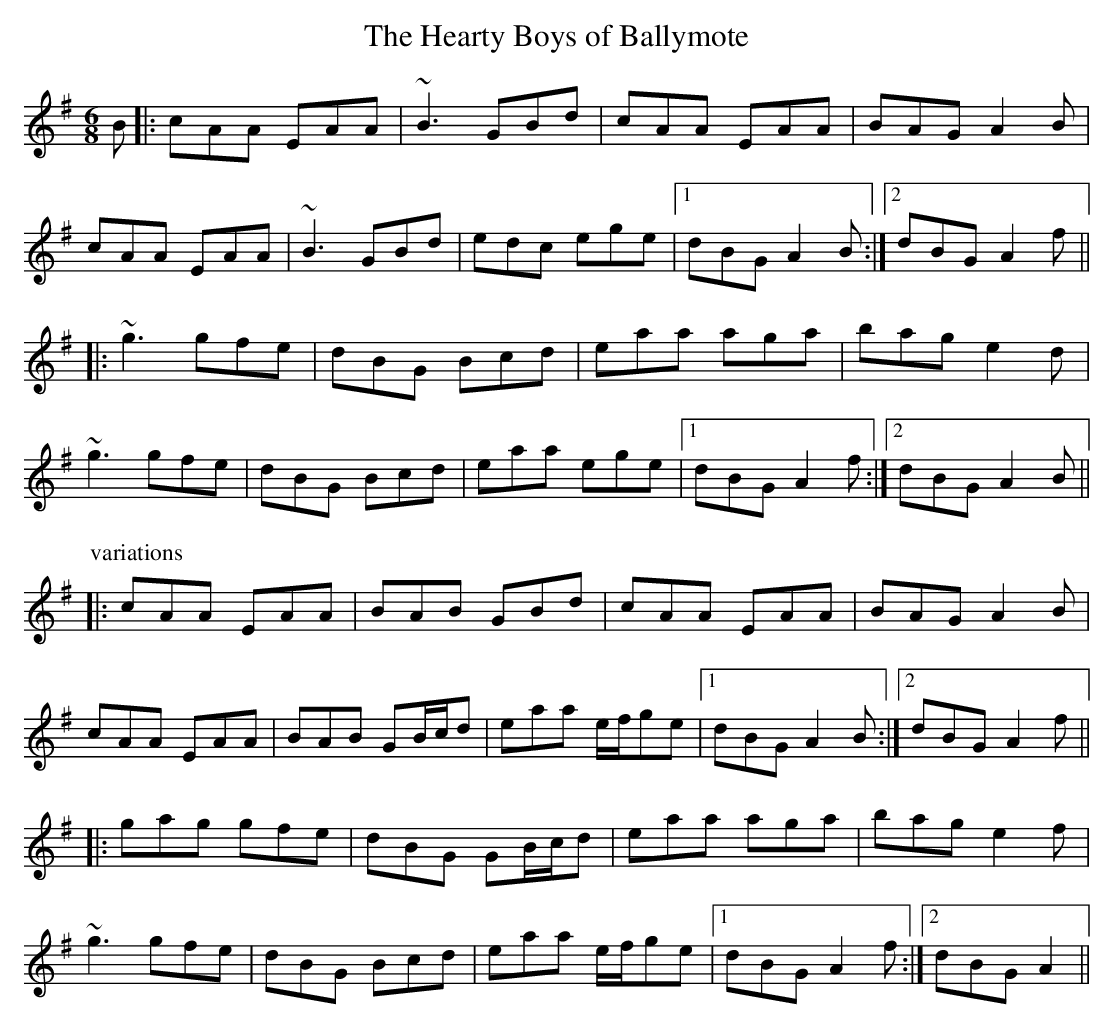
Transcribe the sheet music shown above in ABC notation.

X:1
T:Hearty Boys of Ballymote, The
M:6/8
K:Ador
B |: cAA EAA | ~B3 GBd | cAA EAA | BAG A2B |
cAA EAA | ~B3 GBd | edc ege |1 dBG A2B :|2 dBG A2f ||
|: ~g3 gfe | dBG Bcd | eaa aga | bag e2d |
~g3 gfe | dBG Bcd | eaa ege |1 dBG A2f :|2 dBG A2B ||
P:variations
|: cAA EAA | BAB GBd | cAA EAA | BAG A2B |
cAA EAA | BAB GB/c/d | eaa e/f/ge |1 dBG A2B :|2 dBG A2f ||
|: gag gfe | dBG GB/c/d | eaa aga | bag e2f |
~g3 gfe | dBG Bcd | eaa e/f/ge |1 dBG A2f :|2 dBG A2 ||
